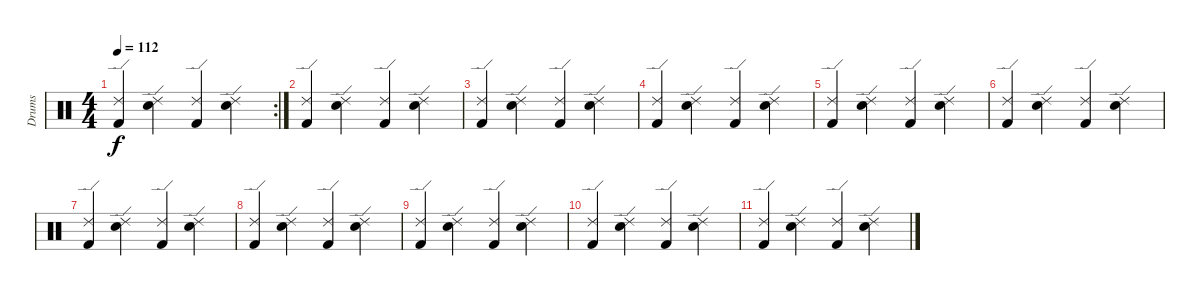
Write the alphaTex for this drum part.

\track ("Drums" "Drums") {instrument percussion}
\staff {score}
\articulation defaults
\rc 2
\ts (4 4)
\tempo 112
\clef neutral
\ks c
("Ride (edge) 2" "Kick (hit) 2").4{dy f} ("Ride (edge) 2" "Electric Snare (hit)").4 ("Ride (edge) 2" "Kick (hit) 2").4 ("Ride (edge) 2" "Electric Snare (hit)").4 |
("Ride (edge) 2" "Kick (hit) 2").4 ("Ride (edge) 2" "Electric Snare (hit)").4 ("Ride (edge) 2" "Kick (hit) 2").4 ("Ride (edge) 2" "Electric Snare (hit)").4 |
("Ride (edge) 2" "Kick (hit) 2").4 ("Ride (edge) 2" "Electric Snare (hit)").4 ("Ride (edge) 2" "Kick (hit) 2").4 ("Ride (edge) 2" "Electric Snare (hit)").4 |
("Ride (edge) 2" "Kick (hit) 2").4 ("Ride (edge) 2" "Electric Snare (hit)").4 ("Ride (edge) 2" "Kick (hit) 2").4 ("Ride (edge) 2" "Electric Snare (hit)").4 |
("Ride (edge) 2" "Kick (hit) 2").4 ("Ride (edge) 2" "Electric Snare (hit)").4 ("Ride (edge) 2" "Kick (hit) 2").4 ("Ride (edge) 2" "Electric Snare (hit)").4 |
("Ride (edge) 2" "Kick (hit) 2").4 ("Ride (edge) 2" "Electric Snare (hit)").4 ("Ride (edge) 2" "Kick (hit) 2").4 ("Ride (edge) 2" "Electric Snare (hit)").4 |
("Ride (edge) 2" "Kick (hit) 2").4 ("Ride (edge) 2" "Electric Snare (hit)").4 ("Ride (edge) 2" "Kick (hit) 2").4 ("Ride (edge) 2" "Electric Snare (hit)").4 |
("Ride (edge) 2" "Kick (hit) 2").4 ("Ride (edge) 2" "Electric Snare (hit)").4 ("Ride (edge) 2" "Kick (hit) 2").4 ("Ride (edge) 2" "Electric Snare (hit)").4 |
("Ride (edge) 2" "Kick (hit) 2").4 ("Ride (edge) 2" "Electric Snare (hit)").4 ("Ride (edge) 2" "Kick (hit) 2").4 ("Ride (edge) 2" "Electric Snare (hit)").4 |
("Ride (edge) 2" "Kick (hit) 2").4 ("Ride (edge) 2" "Electric Snare (hit)").4 ("Ride (edge) 2" "Kick (hit) 2").4 ("Ride (edge) 2" "Electric Snare (hit)").4 |
("Ride (edge) 2" "Kick (hit) 2").4 ("Ride (edge) 2" "Electric Snare (hit)").4 ("Ride (edge) 2" "Kick (hit) 2").4 ("Ride (edge) 2" "Electric Snare (hit)").4
